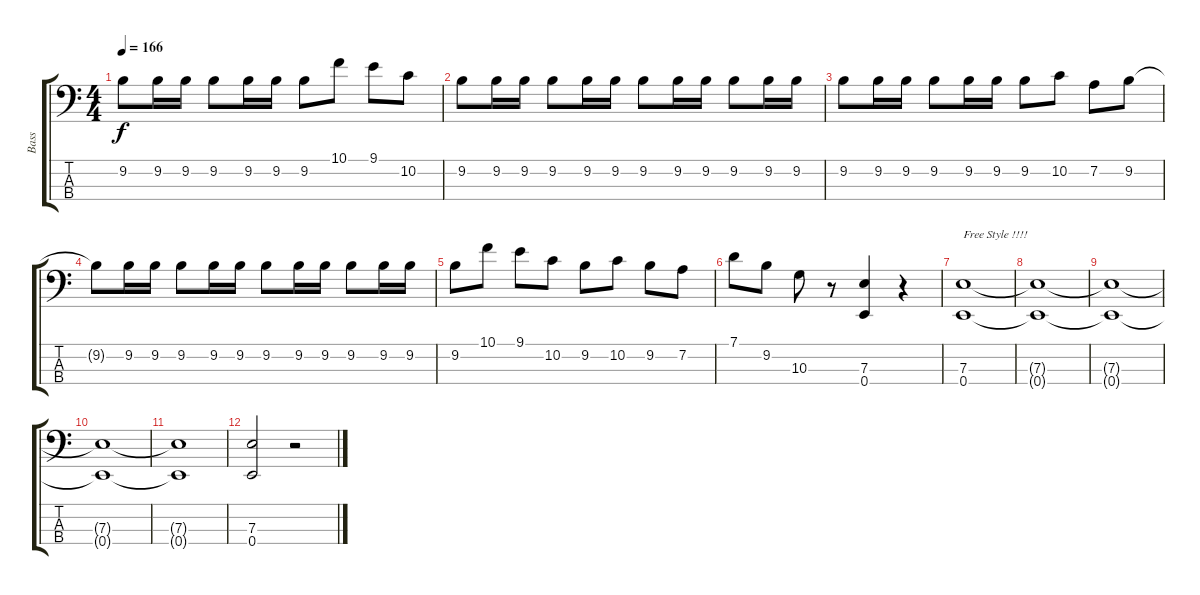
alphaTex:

\track ("Bass" "Bass") {instrument electricbassfinger}
\staff {score tabs}
\tuning (G2 D2 A1 E1) {hide}
\ts (4 4)
\tempo 166
\clef f4
\ks c
9.2.8{dy f} 9.2.16 9.2.16 9.2.8 9.2.16 9.2.16 9.2.8 10.1.8 9.1.8 10.2.8 |
9.2.8 9.2.16 9.2.16 9.2.8 9.2.16 9.2.16 9.2.8 9.2.16 9.2.16 9.2.8 9.2.16 9.2.16 |
9.2.8 9.2.16 9.2.16 9.2.8 9.2.16 9.2.16 9.2.8 10.2.8 7.2.8 9.2.8 |
9.2{t}.8 9.2.16 9.2.16 9.2.8 9.2.16 9.2.16 9.2.8 9.2.16 9.2.16 9.2.8 9.2.16 9.2.16 |
9.2.8 10.1.8 9.1.8 10.2.8 9.2.8 10.2.8 9.2.8 7.2.8 |
7.1.8 9.2.8 10.3.8 r.8 (7.3 0.4).4 r.4 |
(7.3 0.4).1{txt "Free Style !!!!"} |
(7.3{t} 0.4{t}).1 |
(7.3{t} 0.4{t}).1 |
(7.3{t} 0.4{t}).1 |
(7.3{t} 0.4{t}).1 |
(7.3 0.4).2 r.2
